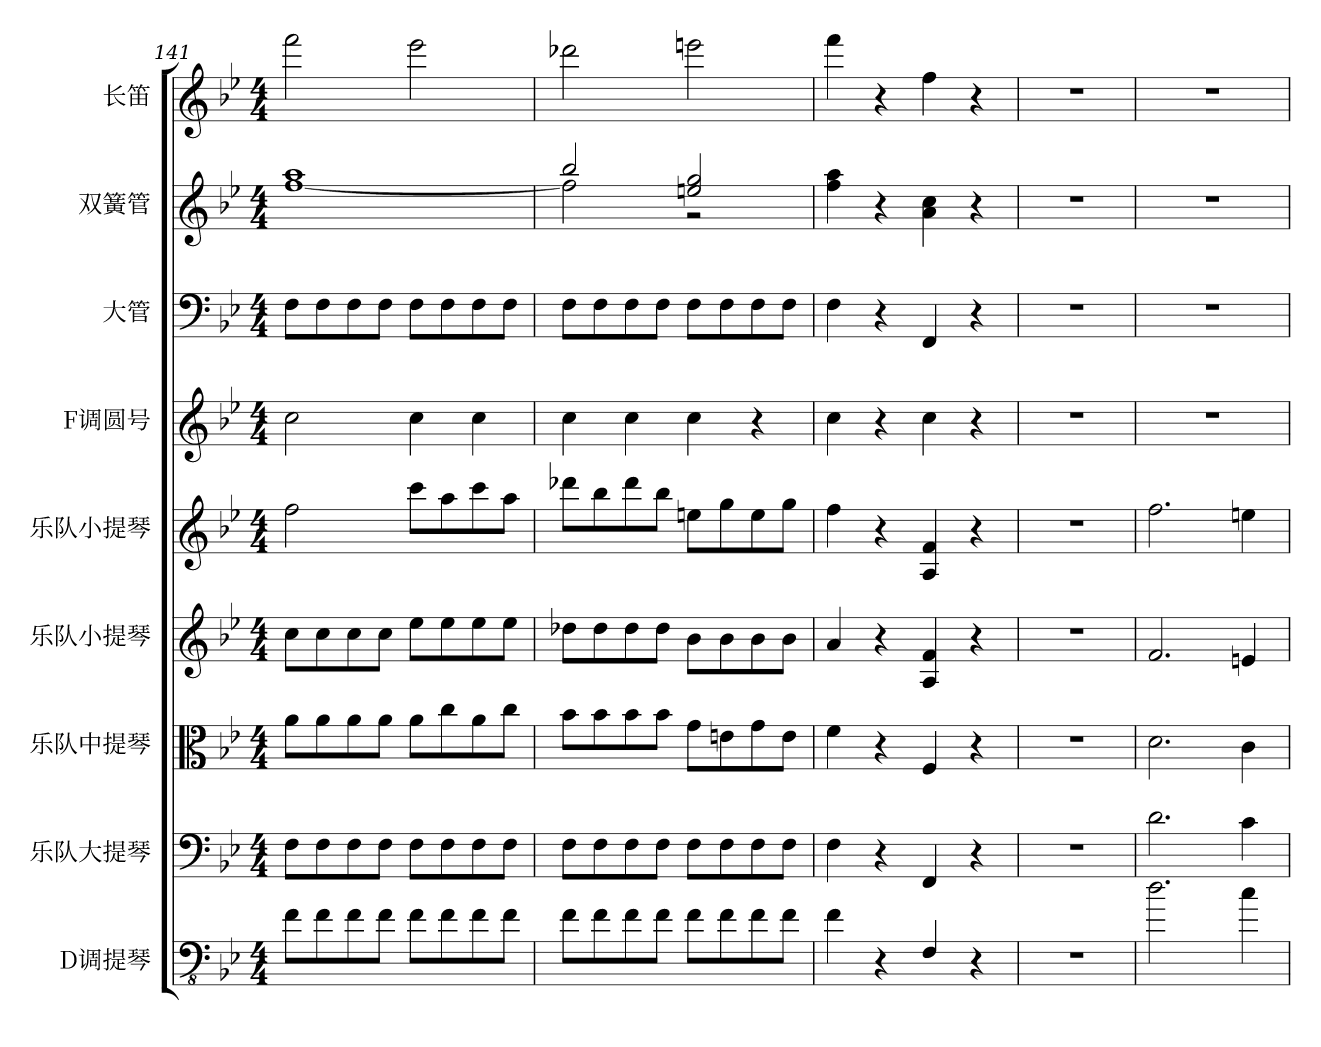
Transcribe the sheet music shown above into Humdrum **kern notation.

**kern	**kern	**kern	**kern	**kern	**kern	**kern	**kern	**kern
*part9	*part8	*part7	*part6	*part5	*part4	*part3	*part2	*part1
*staff9	*staff8	*staff7	*staff6	*staff5	*staff4	*staff3	*staff2	*staff1
*I"D调提琴	*I"乐队大提琴	*I"乐队中提琴	*I"乐队小提琴	*I"乐队小提琴	*I"F调圆号	*I"大管	*I"双簧管	*I"长笛
*clefFv4	*clefF4	*clefC3	*clefG2	*clefG2	*clefG2	*clefF4	*clefG2	*clefG2
*ITrd7c12	*	*	*	*	*ITrd4c7	*	*	*
*k[b-e-]	*k[b-e-]	*k[b-e-]	*k[b-e-]	*k[b-e-]	*k[b-e-a-]	*k[b-e-]	*k[b-e-]	*k[b-e-]
*M4/4	*M4/4	*M4/4	*M4/4	*M4/4	*M4/4	*M4/4	*M4/4	*M4/4
=141	=141	=141	=141	=141	=141	=141	=141	=141
*	*	*	*	*	*	*	*^	*
8FF\L	8F\L	8a\L	8cc\L	2ff\	2f\	8F\L	1aa	[1ff	2fff\
8FF\	8F\	8a\	8cc\	.	.	8F\	.	.	.
8FF\	8F\	8a\	8cc\	.	.	8F\	.	.	.
8FF\J	8F\J	8a\J	8cc\J	.	.	8F\J	.	.	.
8FF\L	8F\L	8a\L	8ee-\L	8ccc\L	4f\	8F\L	.	.	2eee-\
8FF\	8F\	8cc\	8ee-\	8aa\	.	8F\	.	.	.
8FF\	8F\	8a\	8ee-\	8ccc\	4f\	8F\	.	.	.
8FF\J	8F\J	8cc\J	8ee-\J	8aa\J	.	8F\J	.	.	.
=142	=142	=142	=142	=142	=142	=142	=142	=142	=142
8FF\L	8F\L	8b-\L	8dd-X\L	8ddd-X\L	4f\	8F\L	2bb-/	2ff\]	2ddd-X\
8FF\	8F\	8b-\	8dd-\	8bb-\	.	8F\	.	.	.
8FF\	8F\	8b-\	8dd-\	8ddd-\	4f\	8F\	.	.	.
8FF\J	8F\J	8b-\J	8dd-\J	8bb-\J	.	8F\J	.	.	.
8FF\L	8F\L	8g\L	8b-\L	8een\L	4f\	8F\L	2een/ 2gg/	2r	2eeen\
8FF\	8F\	8en\	8b-\	8gg\	.	8F\	.	.	.
8FF\	8F\	8g\	8b-\	8ee\	4r	8F\	.	.	.
8FF\J	8F\J	8e\J	8b-\J	8gg\J	.	8F\J	.	.	.
*	*	*	*	*	*	*	*v	*v	*
=143	=143	=143	=143	=143	=143	=143	=143	=143
4FF\	4F\	4f\	4a/	4ff\	4f\	4F\	4ff\ 4aa\	4fff\
4r	4r	4r	4r	4r	4r	4r	4r	4r
4FFF/	4FF/	4F/	4A/ 4f/	4A/ 4f/	4f\	4FF/	4a\ 4cc\	4ff\
4r	4r	4r	4r	4r	4r	4r	4r	4r
=144	=144	=144	=144	=144	=144	=144	=144	=144
1r	1r	1r	1r	1r	1r	1r	1r	1r
!!LO:PB:g=z
=145	=145	=145	=145	=145	=145	=145	=145	=145
2.D\	2.d\	2.d\	2.f/	2.ff\	1r	1r	1r	1r
4C\	4c\	4c\	4en/	4een\	.	.	.	.
=	=	=	=	=	=	=	=	=
*-	*-	*-	*-	*-	*-	*-	*-	*-
